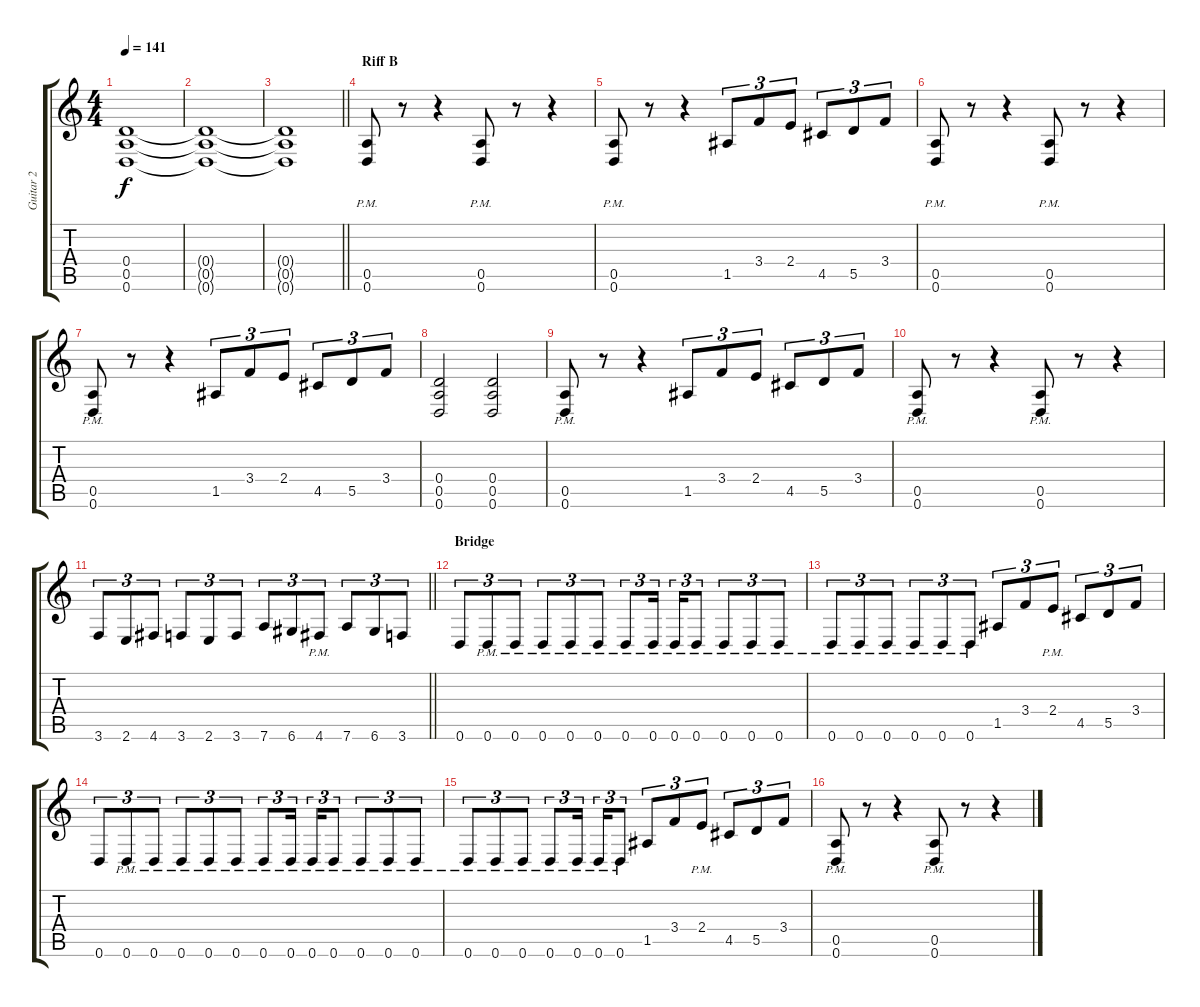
\track ("Guitar 2" "Guitar 2") {instrument distortionguitar}
\staff {score tabs}
\tuning (E4 B3 G3 D3 A2 D2) {hide}
\ts (4 4)
\tempo 141
\clef g2
\ks c
(0.4{t} 0.5{t} 0.6{t}).1{dy f} |
(0.4{t} 0.5{t} 0.6{t}).1 |
\barLineRight lightlight
(0.4{t} 0.5{t} 0.6{t}).1 |
\section ("" "Riff B")
(0.5 0.6{pm}).8 r.8 r.4 (0.5 0.6{pm}).8 r.8 r.4 |
(0.5 0.6{pm}).8 r.8 r.4 1.5.8{tu (3 2)} 3.4.8{tu (3 2)} 2.4.8{tu (3 2)} 4.5.8{tu (3 2)} 5.5.8{tu (3 2)} 3.4.8{tu (3 2)} |
(0.5{pm} 0.6).8 r.8 r.4 (0.5{pm} 0.6).8 r.8 r.4 |
(0.5{pm} 0.6).8 r.8 r.4 1.5.8{tu (3 2)} 3.4.8{tu (3 2)} 2.4.8{tu (3 2)} 4.5.8{tu (3 2)} 5.5.8{tu (3 2)} 3.4.8{tu (3 2)} |
(0.4 0.5 0.6).2 (0.4 0.5 0.6).2 |
(0.5{pm} 0.6).8 r.8 r.4 1.5.8{tu (3 2)} 3.4.8{tu (3 2)} 2.4.8{tu (3 2)} 4.5.8{tu (3 2)} 5.5.8{tu (3 2)} 3.4.8{tu (3 2)} |
(0.5 0.6{pm}).8 r.8 r.4 (0.5 0.6{pm}).8 r.8 r.4 |
\barLineRight lightlight
3.6.8{tu (3 2)} 2.6.8{tu (3 2)} 4.6.8{tu (3 2)} 3.6.8{tu (3 2)} 2.6.8{tu (3 2)} 3.6.8{tu (3 2)} 7.6.8{tu (3 2)} 6.6.8{tu (3 2)} 4.6{pm}.8{tu (3 2)} 7.6.8{tu (3 2)} 6.6.8{tu (3 2)} 3.6.8{tu (3 2)} |
\section ("" "Bridge")
0.6.8{tu (3 2)} 0.6{pm}.8{tu (3 2)} 0.6{pm}.8{tu (3 2)} 0.6{pm}.8{tu (3 2)} 0.6{pm}.8{tu (3 2)} 0.6{pm}.8{tu (3 2)} 0.6{pm}.8{tu (3 2)} 0.6{pm}.16{tu (3 2) beam splitsecondary} 0.6{pm}.16{tu (3 2)} 0.6{pm}.8{tu (3 2)} 0.6{pm}.8{tu (3 2)} 0.6{pm}.8{tu (3 2)} 0.6{pm}.8{tu (3 2)} |
0.6{pm}.8{tu (3 2)} 0.6{pm}.8{tu (3 2)} 0.6{pm}.8{tu (3 2)} 0.6{pm}.8{tu (3 2)} 0.6{pm}.8{tu (3 2)} 0.6{pm}.8{tu (3 2)} 1.5.8{tu (3 2)} 3.4.8{tu (3 2)} 2.4{pm}.8{tu (3 2)} 4.5.8{tu (3 2)} 5.5.8{tu (3 2)} 3.4.8{tu (3 2)} |
0.6.8{tu (3 2)} 0.6{pm}.8{tu (3 2)} 0.6{pm}.8{tu (3 2)} 0.6{pm}.8{tu (3 2)} 0.6{pm}.8{tu (3 2)} 0.6{pm}.8{tu (3 2)} 0.6{pm}.8{tu (3 2)} 0.6{pm}.16{tu (3 2) beam splitsecondary} 0.6{pm}.16{tu (3 2)} 0.6{pm}.8{tu (3 2)} 0.6{pm}.8{tu (3 2)} 0.6{pm}.8{tu (3 2)} 0.6{pm}.8{tu (3 2)} |
0.6{pm}.8{tu (3 2)} 0.6{pm}.8{tu (3 2)} 0.6{pm}.8{tu (3 2)} 0.6{pm}.8{tu (3 2)} 0.6{pm}.16{tu (3 2) beam splitsecondary} 0.6{pm}.16{tu (3 2)} 0.6{pm}.8{tu (3 2)} 1.5.8{tu (3 2)} 3.4.8{tu (3 2)} 2.4{pm}.8{tu (3 2)} 4.5.8{tu (3 2)} 5.5.8{tu (3 2)} 3.4.8{tu (3 2)} |
(0.5 0.6{pm}).8 r.8 r.4 (0.5 0.6{pm}).8 r.8 r.4
